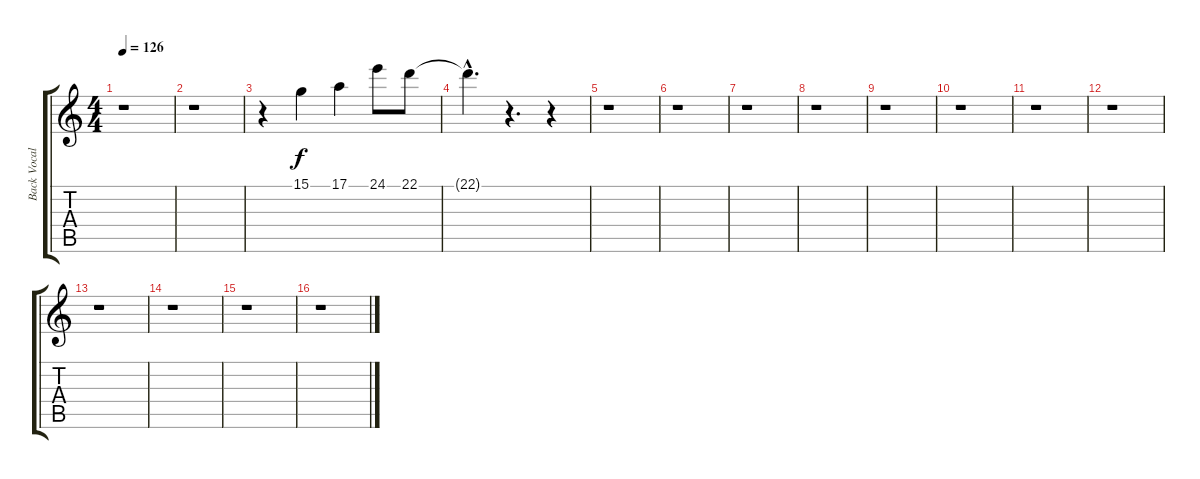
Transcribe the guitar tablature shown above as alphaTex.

\track ("Back Vocals 2" "Back Vocal") {instrument flute}
\staff {score tabs}
\tuning (E4 B3 G3 D3 A2 E2) {hide}
\ts (4 4)
\tempo 126
\clef g2
\ks c
r.1{dy f} |
r.1 |
r.4 15.1.4 17.1.4 24.1.8 22.1.8 |
22.1{hac t}.4{d} r.4{d} r.4 |
r.1 |
r.1 |
r.1 |
r.1 |
r.1 |
r.1 |
r.1 |
r.1 |
r.1 |
r.1 |
r.1 |
r.1
